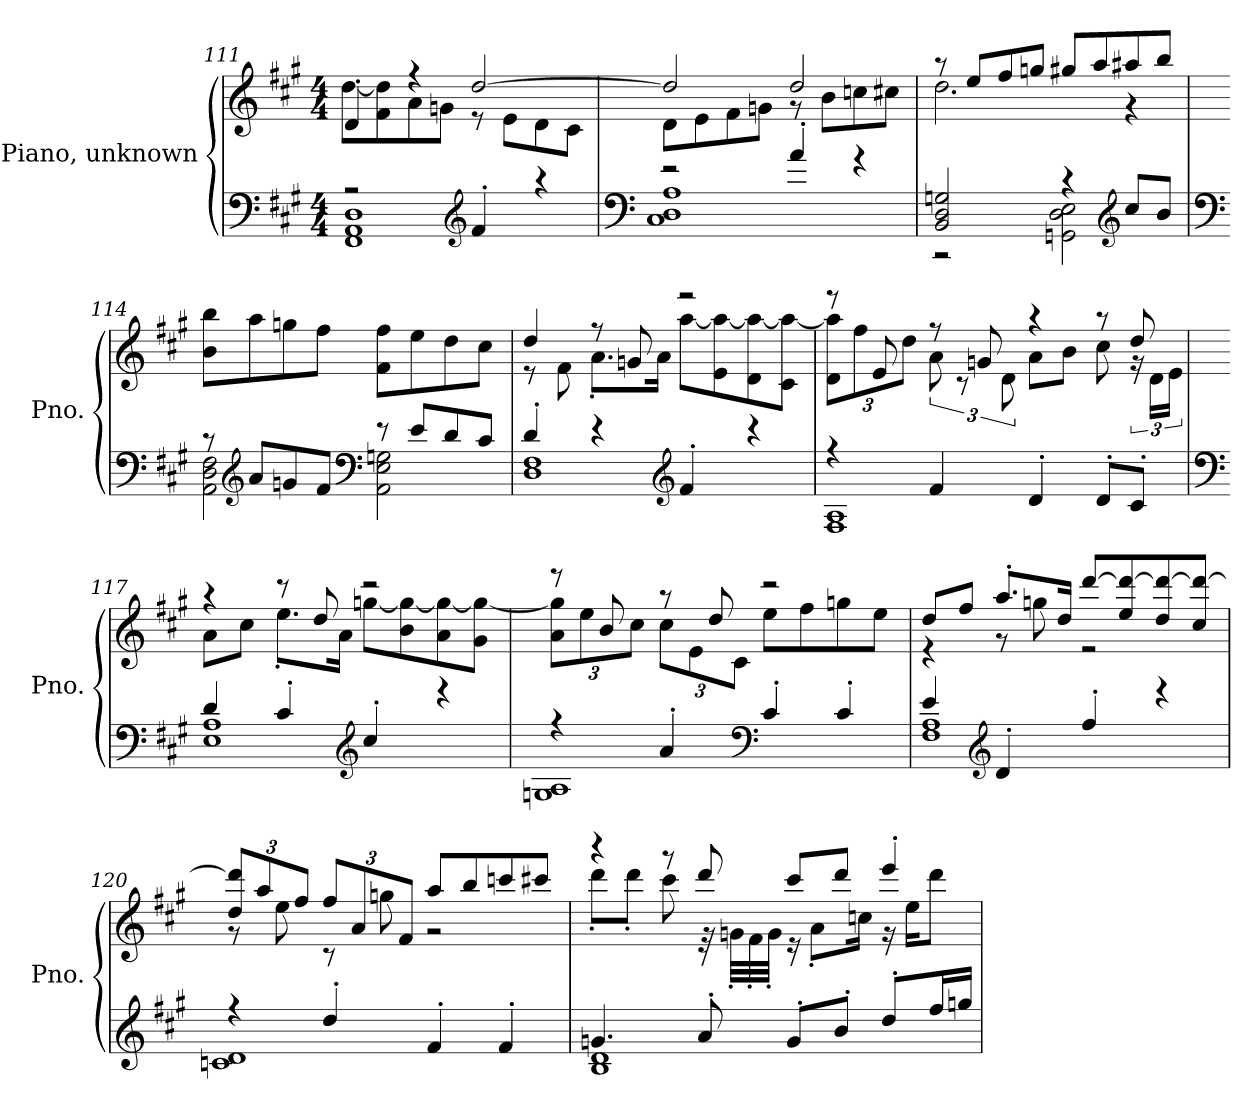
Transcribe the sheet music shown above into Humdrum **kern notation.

**kern	**kern
*part1	*part1
*staff2	*staff1
*I"Piano, unknown	*
*I'Pno.	*
!!LO:LB:g=z
*clefF4	*clefG2
*k[f#c#g#]	*k[f#c#g#]
*M4/4	*M4/4
=111	=111
*^	*^
2r	1FF# 1AA 1D	4d'/	[8dd\L
.	.	.	8f#\ 8dd\]
.	.	4r	8a\
.	.	.	8gn\J
*clefG2	*	*	*
4f#'/	.	[2dd/	8r
.	.	.	8e\L
4r	.	.	8d\
.	.	.	8c#\J
=112	=112	=112	=112
*clefF4	*	*	*
2r	1C# 1D 1A	2dd/]	8d\L
.	.	.	8e\
.	.	.	8f#\
.	.	.	8gn\J
4a'/	.	2dd/	8r
.	.	.	8b\L
4r	.	.	8ccn\
.	.	.	8cc#X\J
=113	=113	=113	=113
2BB/ 2D/ 2Gn/	2r	8r	2.dd\
.	.	8ee/L	.
.	.	8ff#/	.
.	.	8ggn/J	.
4r	2GGn\ 2D\ 2E\	8gg#X/L	.
.	.	8aa/	.
*clefG2	*	*	*
8cc#/L	.	8aa#X/	4r
8b/J	.	8bb/J	.
*	*	*v	*v
!!LO:LB:g=z
=114	=114	=114
*clefF4	*	*
8r	2AA\ 2D\ 2F#\	8b\ 8bb\L
*clefG2	*	*
8a/L	.	8aa\
8gn/	.	8ggn\
8f#/J	.	8ff#\J
*clefF4	*	*
8r	2AA\ 2E\ 2Gn\	8f#\ 8ff#\L
8e/L	.	8ee\
8d/	.	8dd\
8c#/J	.	8cc#\J
=115	=115	=115
*	*	*^
4d'/	1D 1F#	4dd/	8r
.	.	.	8f#\
4r	.	8r	8.a'\L
.	.	8gn/	.
.	.	.	16a\Jk
*clefG2	*	*	*
4f#'/	.	2r	[8aa\L
.	.	.	8e\ 8aa\_
4r	.	.	8d\ 8aa\_
.	.	.	8c#\ 8aa\_J
=116	=116	=116	=116
*	*	*	*Xbrackettup
4r	1F# 1A	8r	12d\ 12aa\]L
.	.	.	12ff#\
.	.	8e/	.
.	.	.	12dd\J
*	*	*	*brackettup
4f#/	.	8r	12a\
.	.	.	12r
.	.	8gn/	.
.	.	.	12d\
4d'/	.	4r	8a\L
.	.	.	8b\J
8d'/L	.	8r	8cc#\
8c#'/J	.	8dd/	24r
.	.	.	24d\LL
.	.	.	24e\JJ
!!LO:PB:g=z	!!
=117	=117	=117	=117
*clefF4	*	*	*
4d/	1E 1A	4r	8a\L
.	.	.	8cc#\J
4c#'/	.	8r	8.ee'\L
.	.	8dd/	.
.	.	.	16a\Jk
*clefG2	*	*	*
4cc#'/	.	2r	[8ggn\L
.	.	.	8b\ 8gg\_
4r	.	.	8a\ 8gg\_
.	.	.	8g#\ 8gg\_J
=118	=118	=118	=118
*	*	*	*Xbrackettup
4r	1Gn 1A	8r	12a\ 12gg\]L
.	.	.	12ee\
.	.	8b/	.
.	.	.	12cc#\J
4a'/	.	8r	12cc#\L
.	.	.	12e\
.	.	8dd/	.
.	.	.	12c#\J
*clefF4	*	*	*
4c#'/	.	2r	8ee\L
.	.	.	8ff#\
4c#'/	.	.	8ggn\
.	.	.	8ee\J
=119	=119	=119	=119
4e/	1F# 1A	8dd/L	4r
.	.	8ff#/J	.
*clefG2	*	*	*
4d'/	.	8.aa'/L	8r
.	.	.	8ggn\
.	.	16dd/Jk	.
4ff#'/	.	[8ddd/L	2r
.	.	8ee/ 8ddd/_	.
4r	.	8dd/ 8ddd/_	.
.	.	8cc#/ 8ddd/_J	.
!!LO:LB:g=z	!!
=120	=120	=120	=120
4r	1cn 1d	12dd/ 12ddd/]L	8r
.	.	12aa/	.
.	.	.	8ee\
.	.	12ff#/J	.
4dd'/	.	12ff#/L	8r
.	.	12a/	.
.	.	.	8ggn\
.	.	12f#/J	.
4f#'/	.	8aa/L	2r
.	.	8bb/	.
4f#'/	.	8cccn/	.
.	.	8ccc#X/J	.
=121	=121	=121	=121
4.gn/	1B 1d	4r	8ddd'\L
.	.	.	8ddd'\J
.	.	8r	8ccc#\
8a'/	.	8ddd/	32r
.	.	.	32gn'\LLL
.	.	.	32f#'\
.	.	.	32g'\JJJ
8g'/L	.	8ccc#/L	16r
.	.	.	8a'\L
8b'/J	.	8ddd/J	.
.	.	.	16ccn\Jk
8dd'/L	.	4eee'/	16r
.	.	.	16ee\KL
16ff#/L	.	.	8ddd\J
16ggn/JJ	.	.	.
*v	*v	*	*
*	*v	*v
=	=
*-	*-
